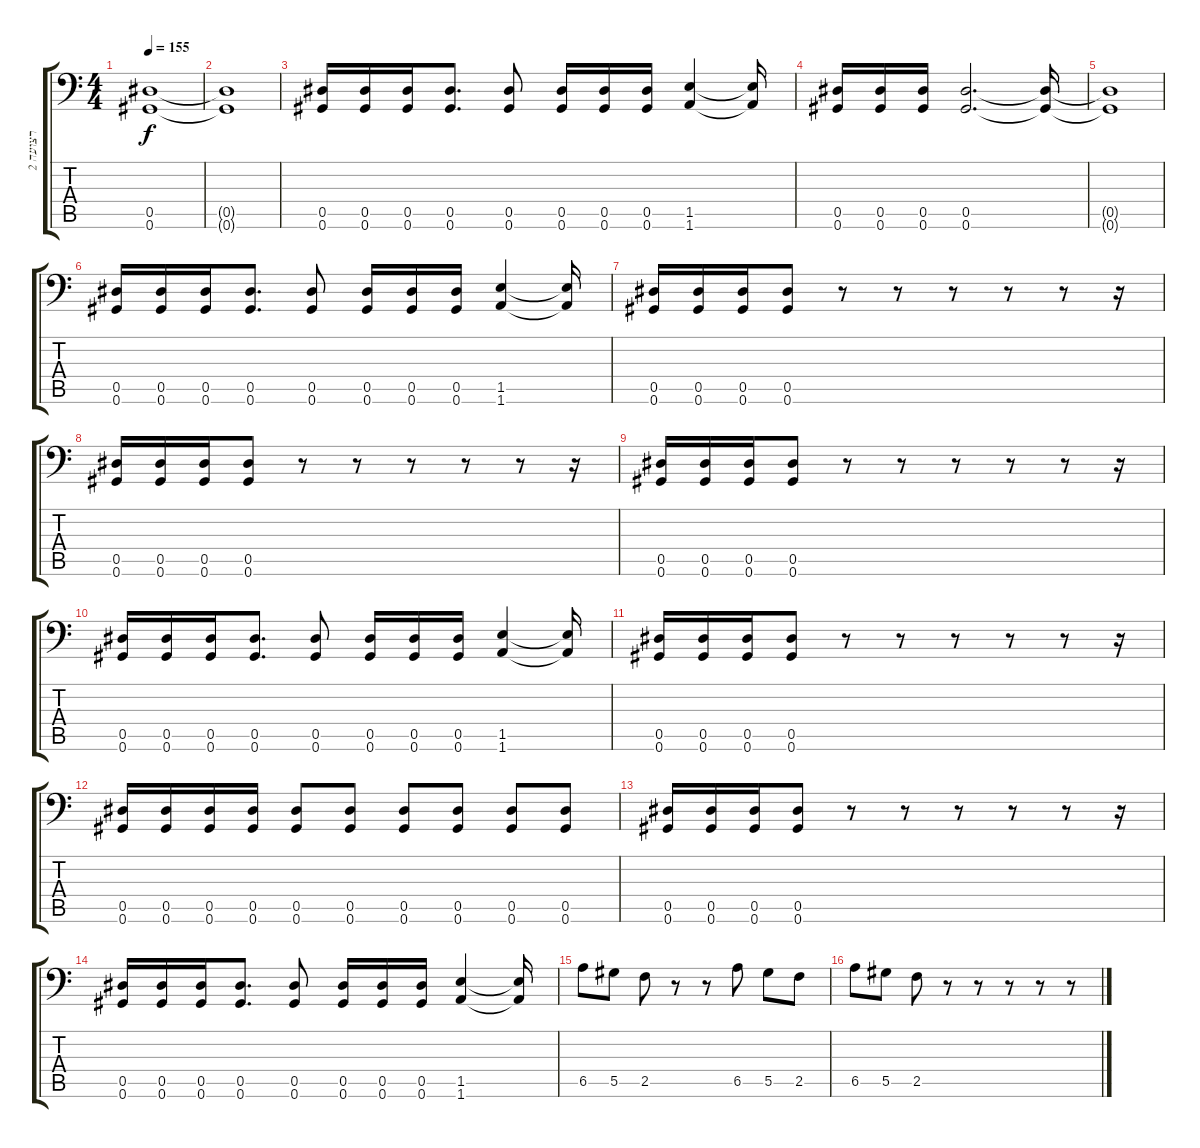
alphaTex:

\track ("רצועה 2" "רצועה 2") {instrument distortionguitar}
\staff {score tabs}
\tuning (Bb3 F3 Db3 Ab2 Eb2 Ab1) {hide}
\ts (4 4)
\tempo 155
\clef f4
\ks c
(0.5 0.6).1{dy f} |
(0.5{t} 0.6{t}).1 |
(0.5 0.6).16 (0.5 0.6).16 (0.5 0.6).16 (0.5 0.6).8{d} (0.5 0.6).8 (0.5 0.6).16 (0.5 0.6).16 (0.5 0.6).16 (1.5 1.6).4 (1.5{t} 1.6{t}).16 |
(0.5 0.6).16 (0.5 0.6).16 (0.5 0.6).16 (0.5 0.6).2{d} (0.5{t} 0.6{t}).16 |
(0.5{t} 0.6{t}).1 |
(0.5 0.6).16 (0.5 0.6).16 (0.5 0.6).16 (0.5 0.6).8{d} (0.5 0.6).8 (0.5 0.6).16 (0.5 0.6).16 (0.5 0.6).16 (1.5 1.6).4 (1.5{t} 1.6{t}).16 |
(0.5 0.6).16 (0.5 0.6).16 (0.5 0.6).16 (0.5 0.6).8 r.8 r.8 r.8 r.8 r.8 r.16 |
(0.5 0.6).16 (0.5 0.6).16 (0.5 0.6).16 (0.5 0.6).8 r.8 r.8 r.8 r.8 r.8 r.16 |
(0.5 0.6).16 (0.5 0.6).16 (0.5 0.6).16 (0.5 0.6).8 r.8 r.8 r.8 r.8 r.8 r.16 |
(0.5 0.6).16 (0.5 0.6).16 (0.5 0.6).16 (0.5 0.6).8{d} (0.5 0.6).8 (0.5 0.6).16 (0.5 0.6).16 (0.5 0.6).16 (1.5 1.6).4 (1.5{t} 1.6{t}).16 |
(0.5 0.6).16 (0.5 0.6).16 (0.5 0.6).16 (0.5 0.6).8 r.8 r.8 r.8 r.8 r.8 r.16 |
(0.5 0.6).16 (0.5 0.6).16 (0.5 0.6).16 (0.5 0.6).16 (0.5 0.6).8 (0.5 0.6).8 (0.5 0.6).8 (0.5 0.6).8 (0.5 0.6).8 (0.5 0.6).8 |
(0.5 0.6).16 (0.5 0.6).16 (0.5 0.6).16 (0.5 0.6).8 r.8 r.8 r.8 r.8 r.8 r.16 |
(0.5 0.6).16 (0.5 0.6).16 (0.5 0.6).16 (0.5 0.6).8{d} (0.5 0.6).8 (0.5 0.6).16 (0.5 0.6).16 (0.5 0.6).16 (1.5 1.6).4 (1.5{t} 1.6{t}).16 |
6.5.8 5.5.8 2.5.8 r.8 r.8 6.5.8 5.5.8 2.5.8 |
6.5.8 5.5.8 2.5.8 r.8 r.8 r.8 r.8 r.8
